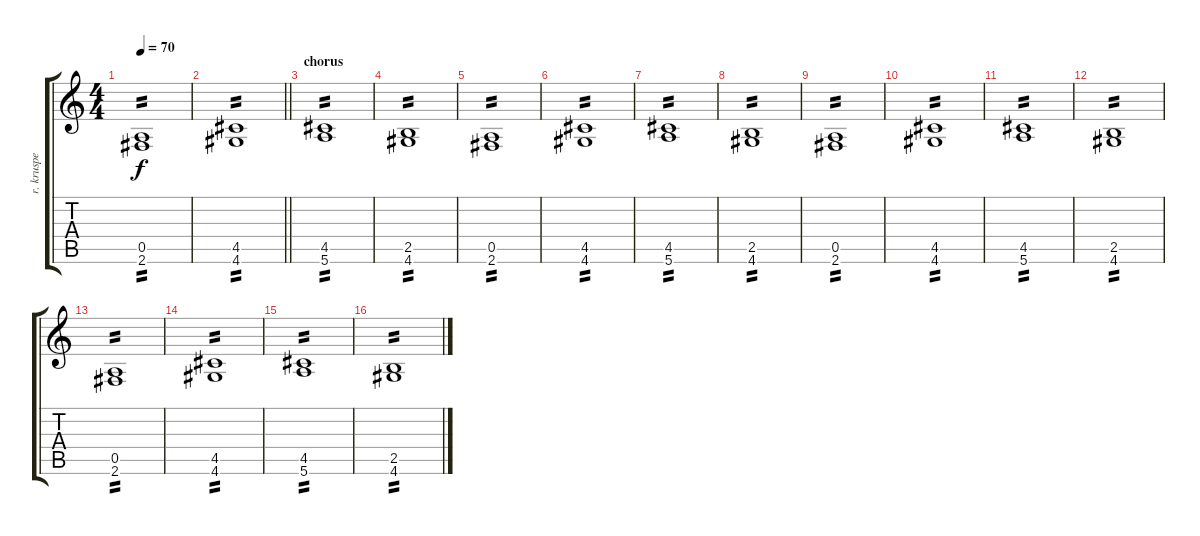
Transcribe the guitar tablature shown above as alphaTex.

\track ("r. kruspe - guitar" "r. kruspe ") {instrument distortionguitar}
\staff {score tabs}
\tuning (E4 B3 G3 D3 A2 E2) {hide}
\ts (4 4)
\tempo 70
\clef g2
\ks c
(0.5 2.6).1{tp 2 dy f} |
\barLineRight lightlight
(4.5 4.6).1{tp 2} |
\section ("" "chorus")
(4.5 5.6).1{tp 2} |
(2.5 4.6).1{tp 2} |
(0.5 2.6).1{tp 2} |
(4.5 4.6).1{tp 2} |
(4.5 5.6).1{tp 2} |
(2.5 4.6).1{tp 2} |
(0.5 2.6).1{tp 2} |
(4.5 4.6).1{tp 2} |
(4.5 5.6).1{tp 2} |
(2.5 4.6).1{tp 2} |
(0.5 2.6).1{tp 2} |
(4.5 4.6).1{tp 2} |
(4.5 5.6).1{tp 2} |
(2.5 4.6).1{tp 2}
